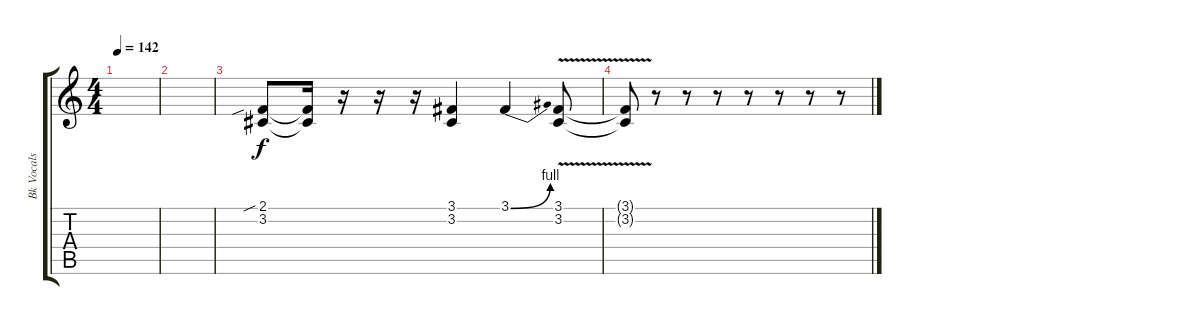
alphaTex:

\track ("Bk Vocals" "Bk Vocals") {instrument reedorgan}
\staff {score tabs}
\tuning (Eb4 Bb3 Gb3 Db3 Ab2 Eb2) {hide}
\ts (4 4)
\tempo 142
\clef g2
\ks c
|
|
(2.1{sib} 3.2).8 (2.1{t} 3.2{t}).16 r.16 r.16 r.16 (3.1 3.2).4 3.1{be (bend 0 0 60 4)}.4 (3.1{v} 3.2{v}).8 |
(3.1{t} 3.2{t}).8 r.8 r.8 r.8 r.8 r.8 r.8 r.8
